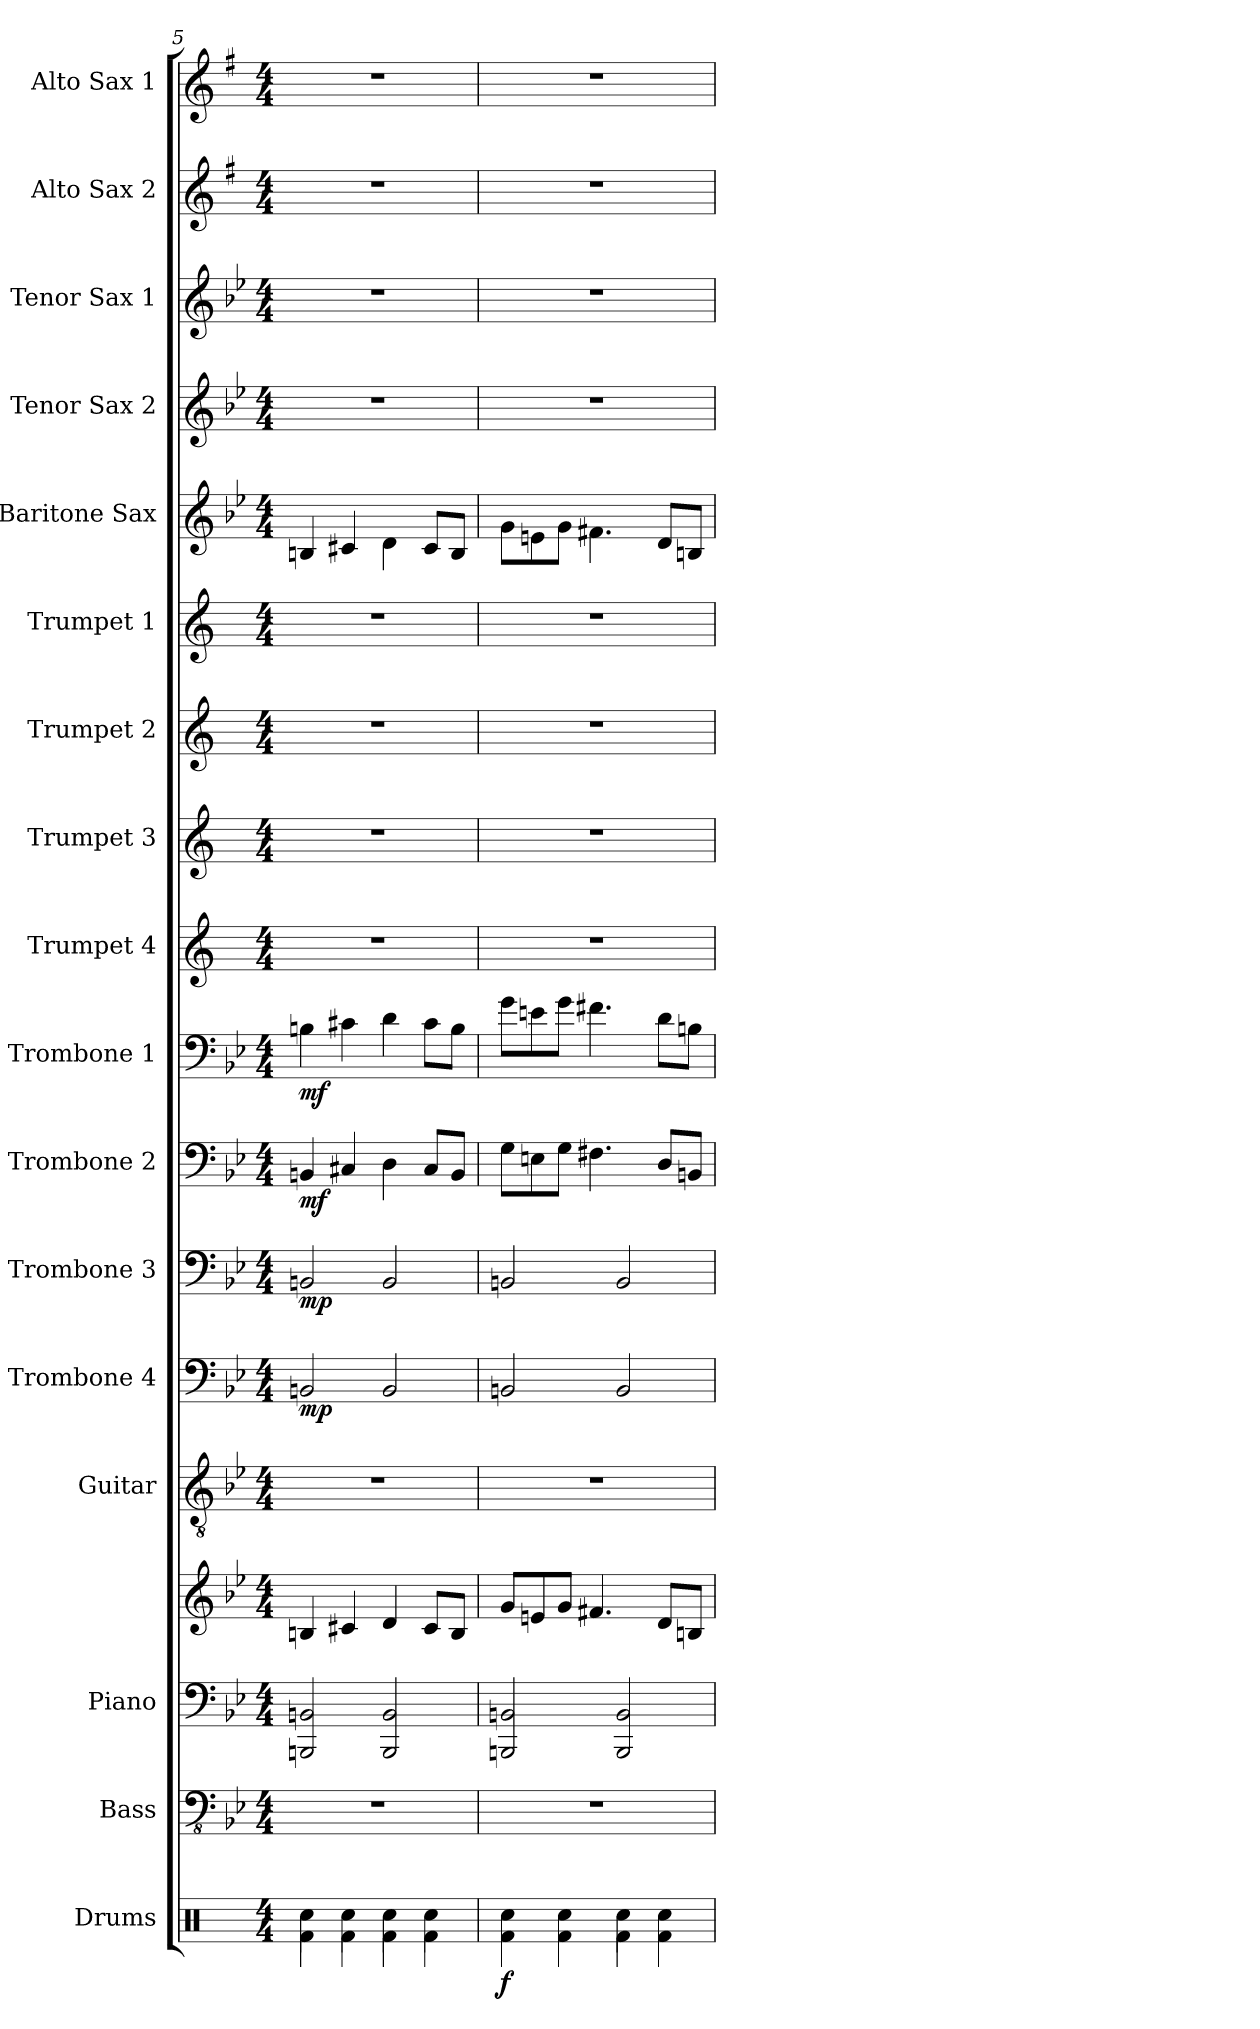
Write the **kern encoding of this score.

**kern	**dynam	**kern	**kern	**kern	**dynam	**kern	**kern	**dynam	**kern	**dynam	**kern	**dynam	**kern	**dynam	**kern	**kern	**kern	**kern	**kern	**kern	**kern	**kern	**kern
*part17	*part17	*part16	*part15	*part15	*part15	*part14	*part13	*part13	*part12	*part12	*part11	*part11	*part10	*part10	*part9	*part8	*part7	*part6	*part5	*part4	*part3	*part2	*part1
*staff18	*staff18	*staff17	*staff16	*staff15	*staff15/16	*staff14	*staff13	*staff13	*staff12	*staff12	*staff11	*staff11	*staff10	*staff10	*staff9	*staff8	*staff7	*staff6	*staff5	*staff4	*staff3	*staff2	*staff1
*I"Drums	*	*I"Bass	*I"Piano	*	*	*I"Guitar	*I"Trombone 4	*	*I"Trombone 3	*	*I"Trombone 2	*	*I"Trombone 1	*	*I"Trumpet 4	*I"Trumpet 3	*I"Trumpet 2	*I"Trumpet 1	*I"Baritone Sax	*I"Tenor Sax 2	*I"Tenor Sax 1	*I"Alto Sax 2	*I"Alto Sax 1
*I'Drums	*	*I'Bass	*I'Piano	*	*	*I'Gtr.	*I'Tbn. 4	*	*I'Tbn. 3	*	*I'Tbn. 2	*	*I'Tbn. 1	*	*I'Tpt. 4	*I'Tpt. 3	*I'Tpt. 2	*I'Tpt. 1	*I'Bari	*I'Tenor 2	*I'Tenor 1	*I'Alto 2	*I'Alto 1
*clefX	*	*clefFv4	*clefF4	*clefG2	*	*clefGv2	*clefF4	*	*clefF4	*	*clefF4	*	*clefF4	*	*clefG2	*clefG2	*clefG2	*clefG2	*clefG2	*clefG2	*clefG2	*clefG2	*clefG2
*	*	*	*	*	*	*	*	*	*	*	*	*	*	*	*ITrd1c2	*ITrd1c2	*ITrd1c2	*ITrd1c2	*ITrd12c21	*ITrd8c14	*ITrd8c14	*ITrd5c9	*ITrd5c9
*k[]	*	*k[b-e-]	*k[b-e-]	*k[b-e-]	*	*k[b-e-]	*k[b-e-]	*	*k[b-e-]	*	*k[b-e-]	*	*k[b-e-]	*	*k[b-e-]	*k[b-e-]	*k[b-e-]	*k[b-e-]	*k[b-e-]	*k[b-e-]	*k[b-e-]	*k[b-e-]	*k[b-e-]
*M4/4	*	*M4/4	*M4/4	*M4/4	*	*M4/4	*M4/4	*	*M4/4	*	*M4/4	*	*M4/4	*	*M4/4	*M4/4	*M4/4	*M4/4	*M4/4	*M4/4	*M4/4	*M4/4	*M4/4
=5	=5	=5	=5	=5	=5	=5	=5	=5	=5	=5	=5	=5	=5	=5	=5	=5	=5	=5	=5	=5	=5	=5	=5
*^	*	*	*	*	*	*	*	*	*	*	*	*	*	*	*	*	*	*	*	*	*	*	*
!	!	!	!	!	!	!LO:DY:b=2	!	!	!	!	!	!	!	!	!	!	!	!	!	!	!	!	!	!
!	!	!	!	!	!	!LO:DY:n=1:b	!	!	!LO:DY:b	!	!LO:DY:b	!	!LO:DY:b	!	!LO:DY:b	!	!	!	!	!	!	!	!	!
4Rcc\	4Rf\	.	1r	2BBBn/ 2BBn/	4Bn/	mf mf	1r	2BBn/	mp	2BBn/	mp	4BBn/	mf	4Bn\	mf	1r	1r	1r	1r	4BBn/	1r	1r	1r	1r
4Rcc\	4Rf\	.	.	.	4c#X/	.	.	.	.	.	.	4C#X/	.	4c#X\	.	.	.	.	.	4C#X/	.	.	.	.
4Rcc\	4Rf\	.	.	2BBB/ 2BB/	4d/	.	.	2BB/	.	2BB/	.	4D\	.	4d\	.	.	.	.	.	4D\	.	.	.	.
4Rcc\	4Rf\	.	.	.	8c#/L	.	.	.	.	.	.	8C#/L	.	8c#\L	.	.	.	.	.	8C#/L	.	.	.	.
.	.	.	.	.	8B/J	.	.	.	.	.	.	8BB/J	.	8B\J	.	.	.	.	.	8BB/J	.	.	.	.
=6	=6	=6	=6	=6	=6	=6	=6	=6	=6	=6	=6	=6	=6	=6	=6	=6	=6	=6	=6	=6	=6	=6	=6	=6
!	!	!LO:DY:b	!	!	!	!	!	!	!	!	!	!	!	!	!	!	!	!	!	!	!	!	!	!
4Rcc\	4Rf\	f	1r	2BBBn/ 2BBn/	8g/L	.	1r	2BBn/	.	2BBn/	.	8G\L	.	8g\L	.	1r	1r	1r	1r	8G\L	1r	1r	1r	1r
.	.	.	.	.	8en/	.	.	.	.	.	.	8En\	.	8en\	.	.	.	.	.	8En\	.	.	.	.
4Rcc\	4Rf\	.	.	.	8g/J	.	.	.	.	.	.	8G\J	.	8g\J	.	.	.	.	.	8G\J	.	.	.	.
.	.	.	.	.	4.f#X/	.	.	.	.	.	.	4.F#X\	.	4.f#X\	.	.	.	.	.	4.F#X\	.	.	.	.
4Rcc\	4Rf\	.	.	2BBB/ 2BB/	.	.	.	2BB/	.	2BB/	.	.	.	.	.	.	.	.	.	.	.	.	.	.
4Rcc\	4Rf\	.	.	.	8d/L	.	.	.	.	.	.	8D/L	.	8d\L	.	.	.	.	.	8D/L	.	.	.	.
.	.	.	.	.	8Bn/J	.	.	.	.	.	.	8BBn/J	.	8Bn\J	.	.	.	.	.	8BBn/J	.	.	.	.
*v	*v	*	*	*	*	*	*	*	*	*	*	*	*	*	*	*	*	*	*	*	*	*	*	*
=	=	=	=	=	=	=	=	=	=	=	=	=	=	=	=	=	=	=	=	=	=	=	=
*-	*-	*-	*-	*-	*-	*-	*-	*-	*-	*-	*-	*-	*-	*-	*-	*-	*-	*-	*-	*-	*-	*-	*-
